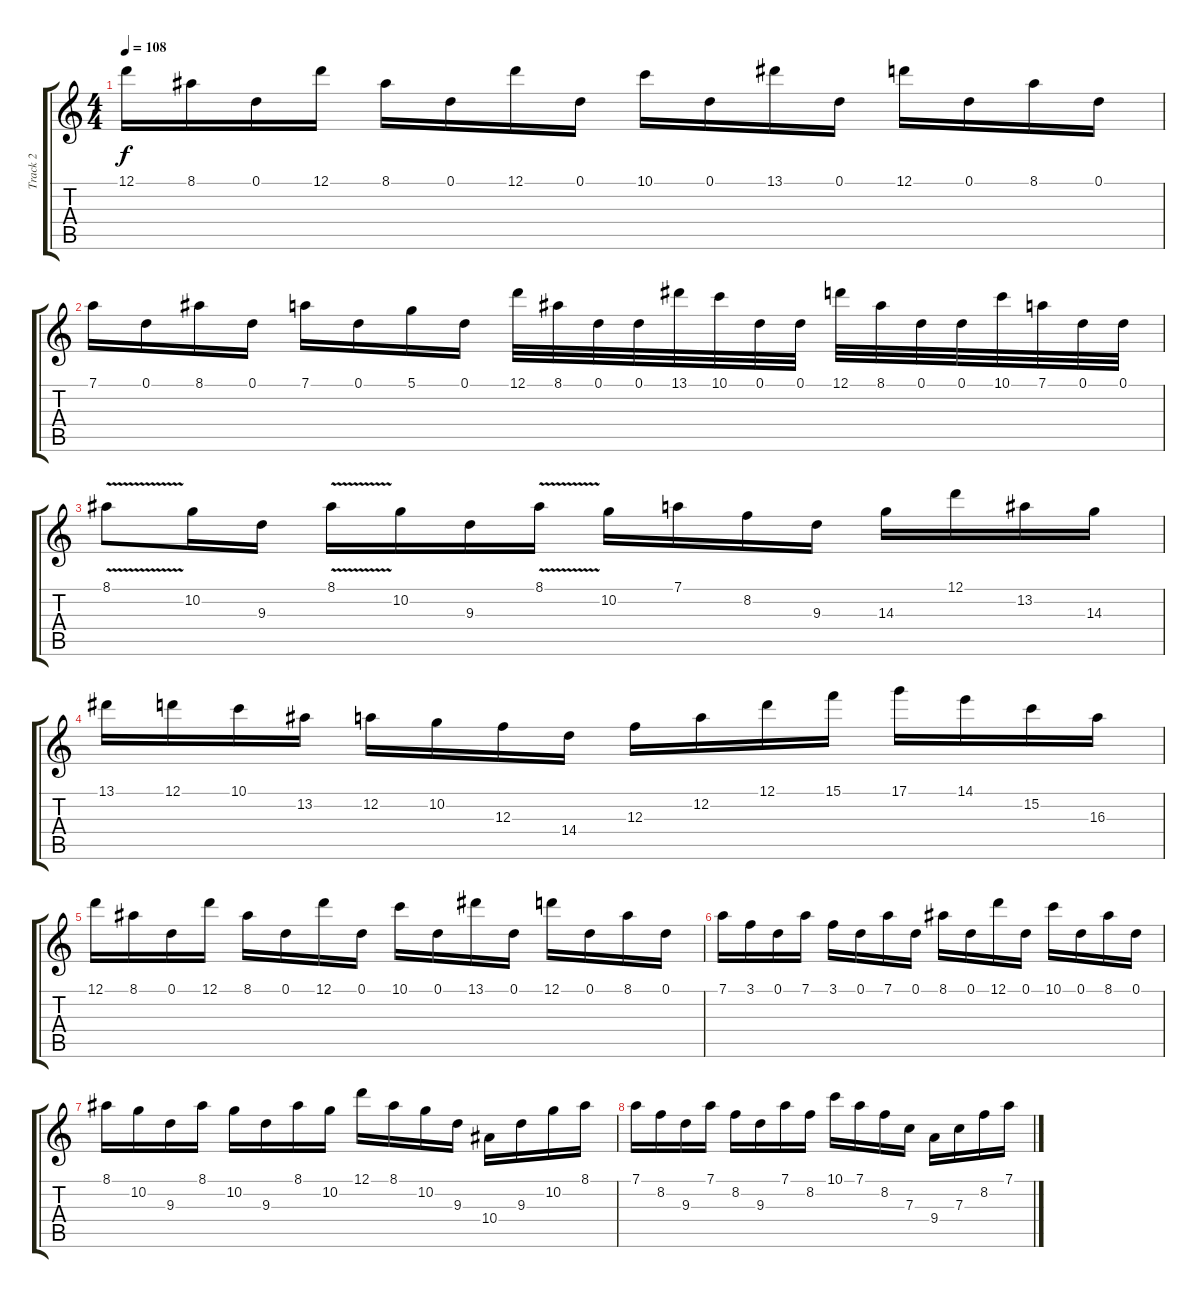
\track ("Track 2" "Track 2") {instrument overdrivenguitar}
\staff {score tabs}
\tuning (D4 A3 F3 C3 G2 D2) {hide}
\ts (4 4)
\tempo 108
\clef g2
\ks c
12.1.16{dy f} 8.1.16 0.1.16 12.1.16 8.1.16 0.1.16 12.1.16 0.1.16 10.1.16 0.1.16 13.1.16 0.1.16 12.1.16 0.1.16 8.1.16 0.1.16 |
7.1.16 0.1.16 8.1.16 0.1.16 7.1.16 0.1.16 5.1.16 0.1.16 12.1.32 8.1.32 0.1.32 0.1.32 13.1.32 10.1.32 0.1.32 0.1.32 12.1.32 8.1.32 0.1.32 0.1.32 10.1.32 7.1.32 0.1.32 0.1.32 |
8.1{v}.8{instrument overdrivenguitar} 10.2.16 9.3.16 8.1{v}.16 10.2.16 9.3.16 8.1{v}.16 10.2.16 7.1.16 8.2.16 9.3.16 14.3.16 12.1.16 13.2.16 14.3.16 |
13.1.16 12.1.16 10.1.16 13.2.16 12.2.16 10.2.16 12.3.16 14.4.16 12.3.16 12.2.16 12.1.16 15.1.16 17.1.16 14.1.16 15.2.16 16.3.16 |
12.1.16 8.1.16 0.1.16 12.1.16 8.1.16 0.1.16 12.1.16 0.1.16 10.1.16 0.1.16 13.1.16 0.1.16 12.1.16 0.1.16 8.1.16 0.1.16 |
7.1.16 3.1.16 0.1.16 7.1.16 3.1.16 0.1.16 7.1.16 0.1.16 8.1.16 0.1.16 12.1.16 0.1.16 10.1.16 0.1.16 8.1.16 0.1.16 |
8.1.16 10.2.16 9.3.16 8.1.16 10.2.16 9.3.16 8.1.16 10.2.16 12.1.16 8.1.16 10.2.16 9.3.16 10.4.16 9.3.16 10.2.16 8.1.16 |
7.1.16 8.2.16 9.3.16 7.1.16 8.2.16 9.3.16 7.1.16 8.2.16 10.1.16 7.1.16 8.2.16 7.3.16 9.4.16 7.3.16 8.2.16 7.1.16
